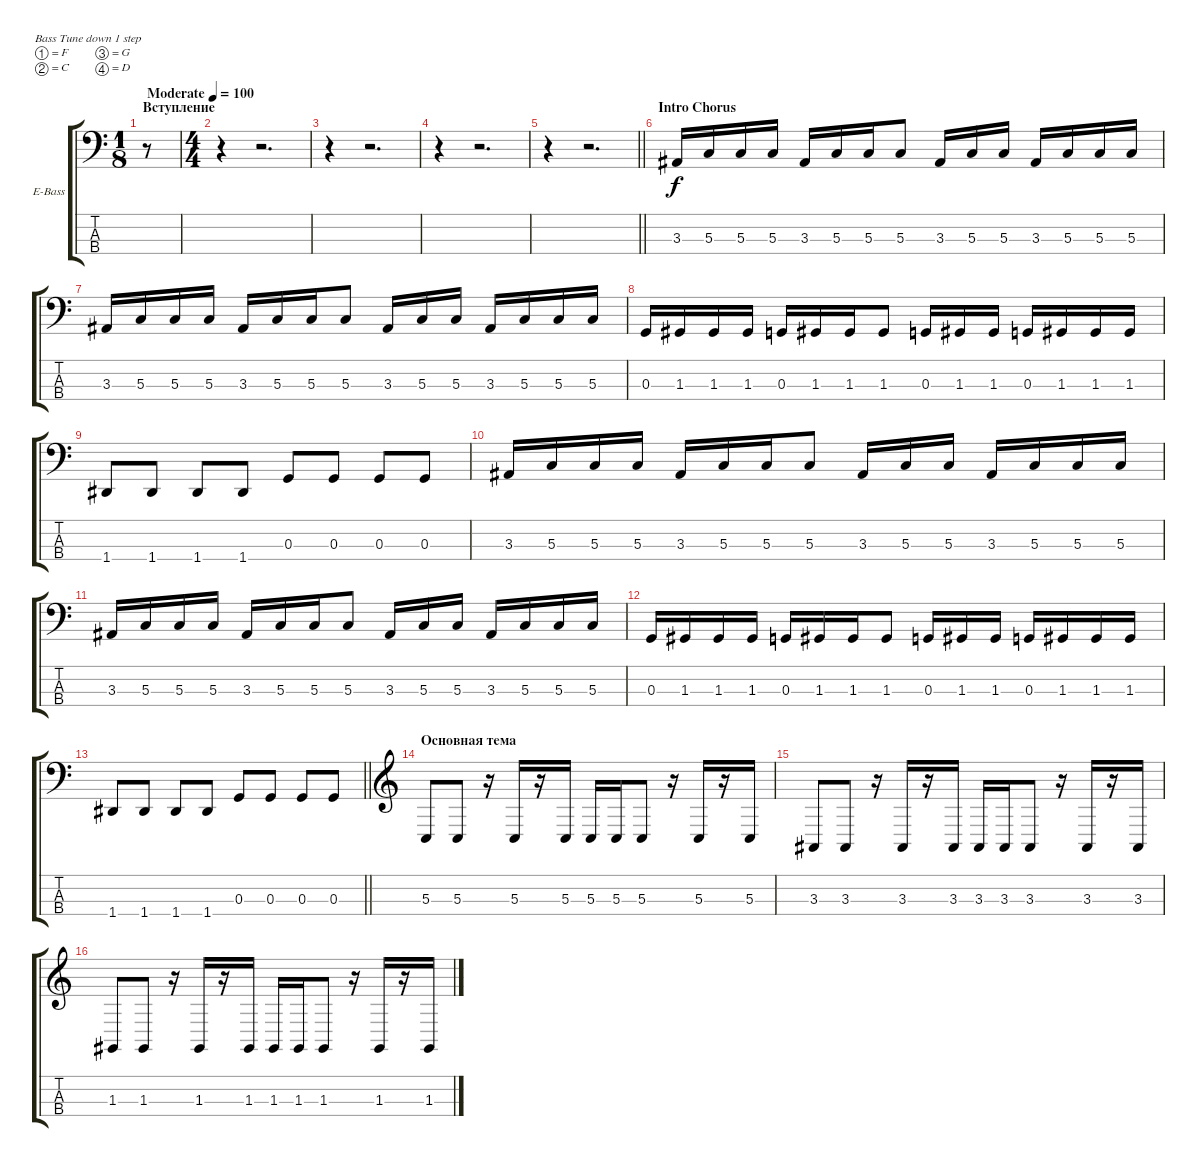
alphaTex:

\bracketExtendMode groupsimilarinstruments
\firstSystemTrackNameOrientation horizontal
\otherSystemsTrackNameOrientation horizontal
\track ("Nikki Sixx" "E-Bass") {instrument electricbassfinger}
\staff {score tabs}
\tuning (F2 C2 G1 D1)
\ts (1 8)
\beaming (8 1)
\section ("" "Вступление")
\tempo (100 "Moderate")
\clef f4
\ks c
r.8{dy f instrument electricbassfinger} |
\ts (4 4)
\beaming (8 2 2 2 2)
r.4 r.2{d} |
r.4 r.2{d} |
r.4 r.2{d} |
\barLineRight lightlight
r.4 r.2{d} |
\section ("" "Intro Chorus")
3.3.16 5.3.16 5.3.16 5.3.16 3.3.16 5.3.16 5.3.16 5.3.8 3.3.16 5.3.16 5.3.16 3.3.16 5.3.16 5.3.16 5.3.16 |
3.3.16 5.3.16 5.3.16 5.3.16 3.3.16 5.3.16 5.3.16 5.3.8 3.3.16 5.3.16 5.3.16 3.3.16 5.3.16 5.3.16 5.3.16 |
0.3.16 1.3.16 1.3.16 1.3.16 0.3.16 1.3.16 1.3.16 1.3.8 0.3.16 1.3.16 1.3.16 0.3.16 1.3.16 1.3.16 1.3.16 |
1.4.8 1.4.8 1.4.8 1.4.8 0.3.8 0.3.8 0.3.8 0.3.8 |
3.3.16 5.3.16 5.3.16 5.3.16 3.3.16 5.3.16 5.3.16 5.3.8 3.3.16 5.3.16 5.3.16 3.3.16 5.3.16 5.3.16 5.3.16 |
3.3.16 5.3.16 5.3.16 5.3.16 3.3.16 5.3.16 5.3.16 5.3.8 3.3.16 5.3.16 5.3.16 3.3.16 5.3.16 5.3.16 5.3.16 |
0.3.16 1.3.16 1.3.16 1.3.16 0.3.16 1.3.16 1.3.16 1.3.8 0.3.16 1.3.16 1.3.16 0.3.16 1.3.16 1.3.16 1.3.16 |
\barLineRight lightlight
1.4.8 1.4.8 1.4.8 1.4.8 0.3.8 0.3.8 0.3.8 0.3.8 |
\section ("" "Основная тема")
\clef g2
5.3.8 5.3.8 r.16 5.3.16 r.16 5.3.16 5.3.16 5.3.16 5.3.8 r.16 5.3.16 r.16 5.3.16 |
3.3.8 3.3.8 r.16 3.3.16 r.16 3.3.16 3.3.16 3.3.16 3.3.8 r.16 3.3.16 r.16 3.3.16 |
1.3.8 1.3.8 r.16 1.3.16 r.16 1.3.16 1.3.16 1.3.16 1.3.8 r.16 1.3.16 r.16 1.3.16
